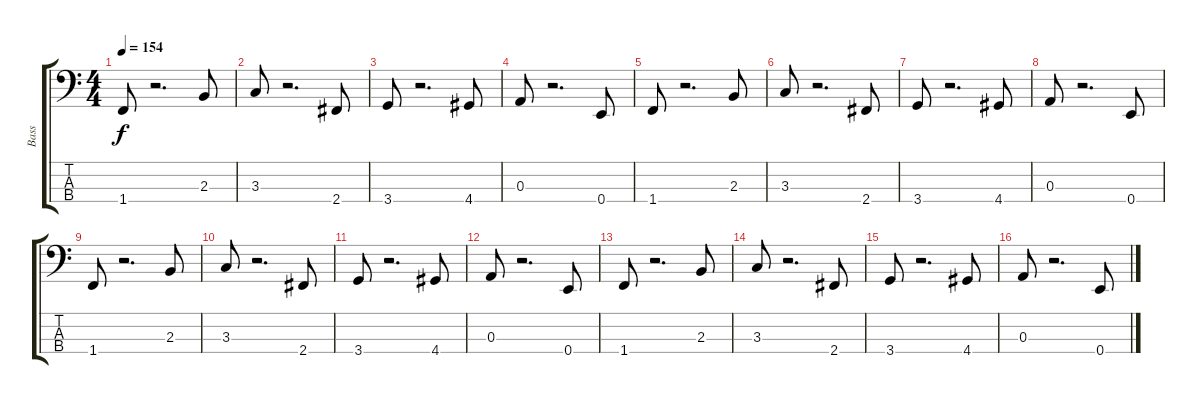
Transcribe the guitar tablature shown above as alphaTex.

\track ("Bass" "Bass") {instrument electricbassfinger}
\staff {score tabs}
\tuning (G2 D2 A1 E1) {hide}
\ts (4 4)
\tempo 154
\clef f4
\ks c
1.4.8{dy f} r.2{d} 2.3.8 |
3.3.8 r.2{d} 2.4.8 |
3.4.8 r.2{d} 4.4.8 |
0.3.8 r.2{d} 0.4.8 |
1.4.8 r.2{d} 2.3.8 |
3.3.8 r.2{d} 2.4.8 |
3.4.8 r.2{d} 4.4.8 |
0.3.8 r.2{d} 0.4.8 |
1.4.8 r.2{d} 2.3.8 |
3.3.8 r.2{d} 2.4.8 |
3.4.8 r.2{d} 4.4.8 |
0.3.8 r.2{d} 0.4.8 |
1.4.8 r.2{d} 2.3.8 |
3.3.8 r.2{d} 2.4.8 |
3.4.8 r.2{d} 4.4.8 |
0.3.8 r.2{d} 0.4.8
